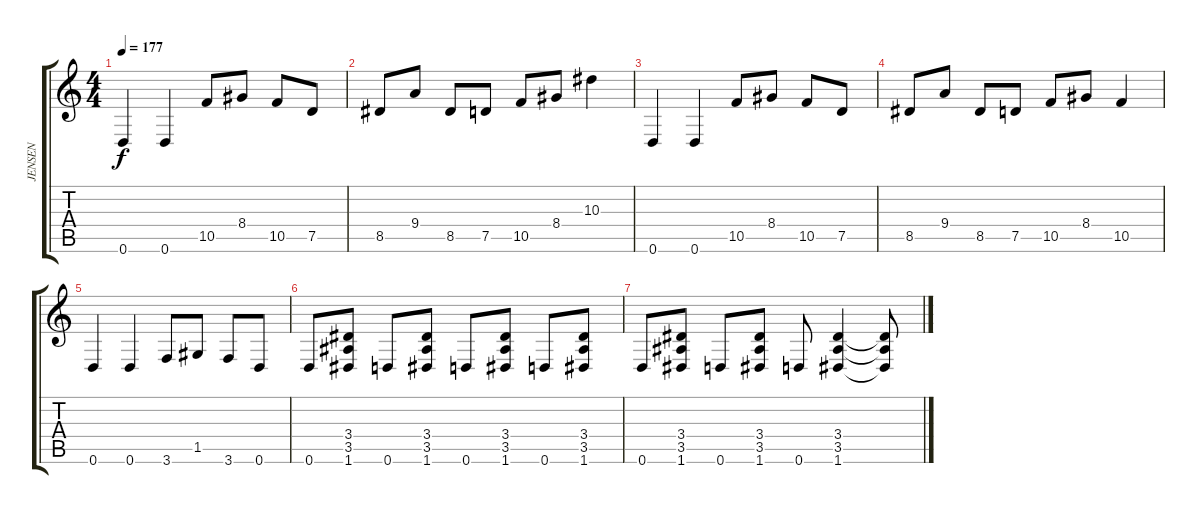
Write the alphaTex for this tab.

\track ("JENSEN" "JENSEN") {instrument distortionguitar}
\staff {score tabs}
\tuning (D4 A3 F3 C3 G2 D2) {hide}
\ts (4 4)
\tempo 177
\clef g2
\ks c
0.6.4{dy f} 0.6.4 10.5.8 8.4.8 10.5.8 7.5.8 |
8.5.8 9.4.8 8.5.8 7.5.8 10.5.8 8.4.8 10.3.4 |
0.6.4 0.6.4 10.5.8 8.4.8 10.5.8 7.5.8 |
8.5.8 9.4.8 8.5.8 7.5.8 10.5.8 8.4.8 10.5.4 |
0.6.4 0.6.4 3.6.8 1.5.8 3.6.8 0.6.8 |
0.6.8 (3.4 3.5 1.6).8 0.6.8 (3.4 3.5 1.6).8 0.6.8 (3.4 3.5 1.6).8 0.6.8 (3.4 3.5 1.6).8 |
0.6.8 (3.4 3.5 1.6).8 0.6.8 (3.4 3.5 1.6).8 0.6.8 (3.4 3.5 1.6).4 (3.4{t} 3.5{t} 1.6{t}).8
